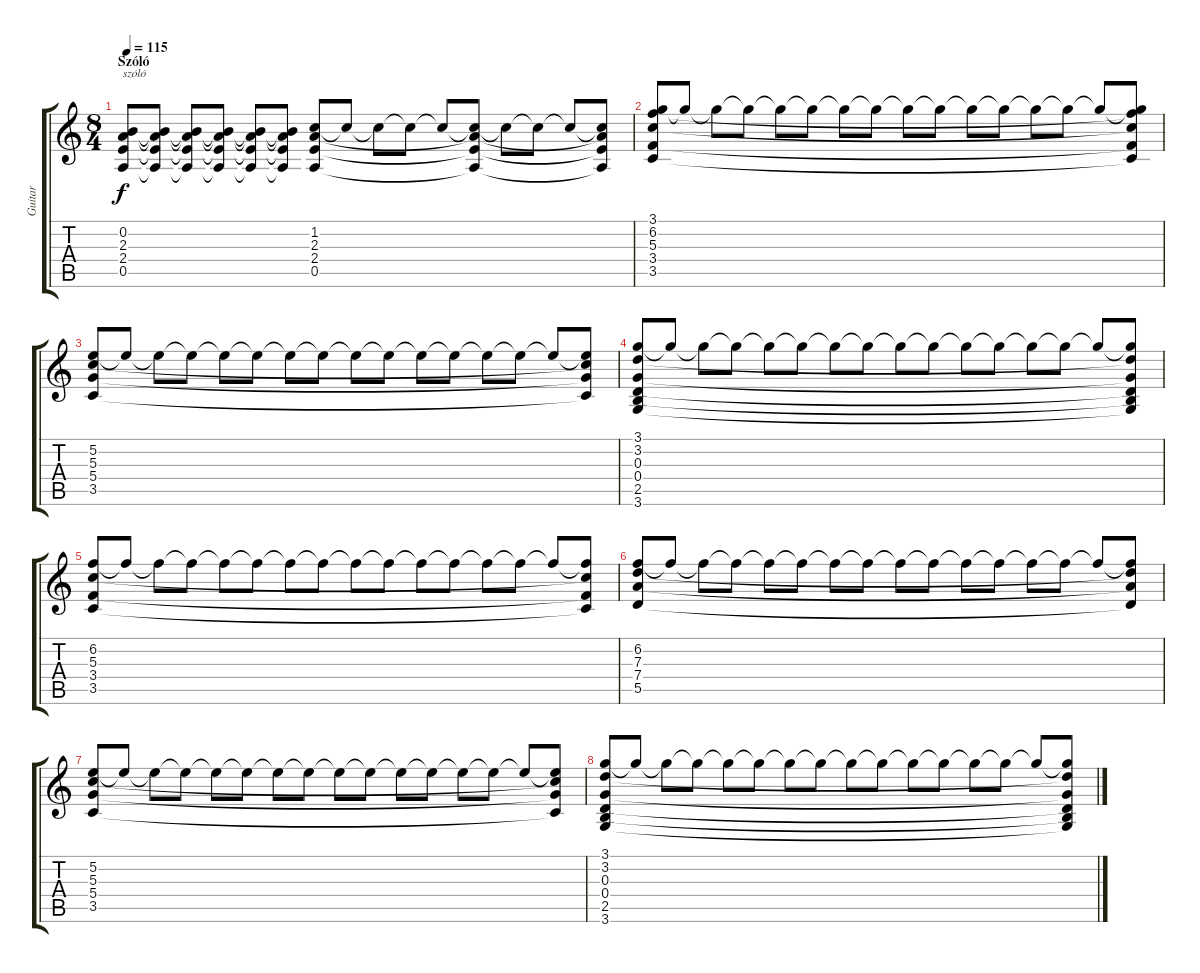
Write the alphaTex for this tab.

\track ("Guitar" "Guitar") {instrument distortionguitar}
\staff {score tabs}
\tuning (E4 B3 G3 D3 A2 E2) {hide}
\ts (8 4)
\section ("" "Szóló")
\tempo 115
\clef g2
\ks c
(0.2 2.3 2.4 0.5).8{txt "szóló" dy f} (0.2{t} 2.3{t} 2.4{t} 0.5{t}).8 (0.2{t} 2.3{t} 2.4{t} 0.5{t}).8 (0.2{t} 2.3{t} 2.4{t} 0.5{t}).8 (0.2{t} 2.3{t} 2.4{t} 0.5{t}).8 (0.2{t} 2.3{t} 2.4{t} 0.5{t}).8 (1.2 2.3 2.4 0.5).8 1.2{t}.8 1.2{t}.8 1.2{t}.8 1.2{t}.8 (1.2{t} 2.3{t} 2.4{t} 0.5{t}).8 1.2{t}.8 1.2{t}.8 1.2{t}.8 (1.2{t} 2.3{t} 2.4{t} 0.5{t}).8 |
(3.1 6.2 5.3 3.4 3.5).8 3.1{t}.8 3.1{t}.8 3.1{t}.8 3.1{t}.8 3.1{t}.8 3.1{t}.8 3.1{t}.8 3.1{t}.8 3.1{t}.8 3.1{t}.8 3.1{t}.8 3.1{t}.8 3.1{t}.8 3.1{t}.8 (3.1{t} 6.2{t} 5.3{t} 3.4{t} 3.5{t}).8 |
(5.2 5.3 5.4 3.5).8 5.2{t}.8 5.2{t}.8 5.2{t}.8 5.2{t}.8 5.2{t}.8 5.2{t}.8 5.2{t}.8 5.2{t}.8 5.2{t}.8 5.2{t}.8 5.2{t}.8 5.2{t}.8 5.2{t}.8 5.2{t}.8 (5.2{t} 5.3{t} 5.4{t} 3.5{t}).8 |
(3.1 3.2 0.3 0.4 2.5 3.6).8 3.1{t}.8 3.1{t}.8 3.1{t}.8 3.1{t}.8 3.1{t}.8 3.1{t}.8 3.1{t}.8 3.1{t}.8 3.1{t}.8 3.1{t}.8 3.1{t}.8 3.1{t}.8 3.1{t}.8 3.1{t}.8 (3.1{t} 3.2{t} 0.3{t} 0.4{t} 2.5{t} 3.6{t}).8 |
(6.2 5.3 3.4 3.5).8 6.2{t}.8 6.2{t}.8 6.2{t}.8 6.2{t}.8 6.2{t}.8 6.2{t}.8 6.2{t}.8 6.2{t}.8 6.2{t}.8 6.2{t}.8 6.2{t}.8 6.2{t}.8 6.2{t}.8 6.2{t}.8 (6.2{t} 5.3{t} 3.4{t} 3.5{t}).8 |
(6.2 7.3 7.4 5.5).8 6.2{t}.8 6.2{t}.8 6.2{t}.8 6.2{t}.8 6.2{t}.8 6.2{t}.8 6.2{t}.8 6.2{t}.8 6.2{t}.8 6.2{t}.8 6.2{t}.8 6.2{t}.8 6.2{t}.8 6.2{t}.8 (6.2{t} 7.3{t} 7.4{t} 5.5{t}).8 |
(5.2 5.3 5.4 3.5).8 5.2{t}.8 5.2{t}.8 5.2{t}.8 5.2{t}.8 5.2{t}.8 5.2{t}.8 5.2{t}.8 5.2{t}.8 5.2{t}.8 5.2{t}.8 5.2{t}.8 5.2{t}.8 5.2{t}.8 5.2{t}.8 (5.2{t} 5.3{t} 5.4{t} 3.5{t}).8 |
(3.1 3.2 0.3 0.4 2.5 3.6).8 3.1{t}.8 3.1{t}.8 3.1{t}.8 3.1{t}.8 3.1{t}.8 3.1{t}.8 3.1{t}.8 3.1{t}.8 3.1{t}.8 3.1{t}.8 3.1{t}.8 3.1{t}.8 3.1{t}.8 3.1{t}.8 (3.1{t} 3.2{t} 0.3{t} 0.4{t} 2.5{t} 3.6{t}).8
